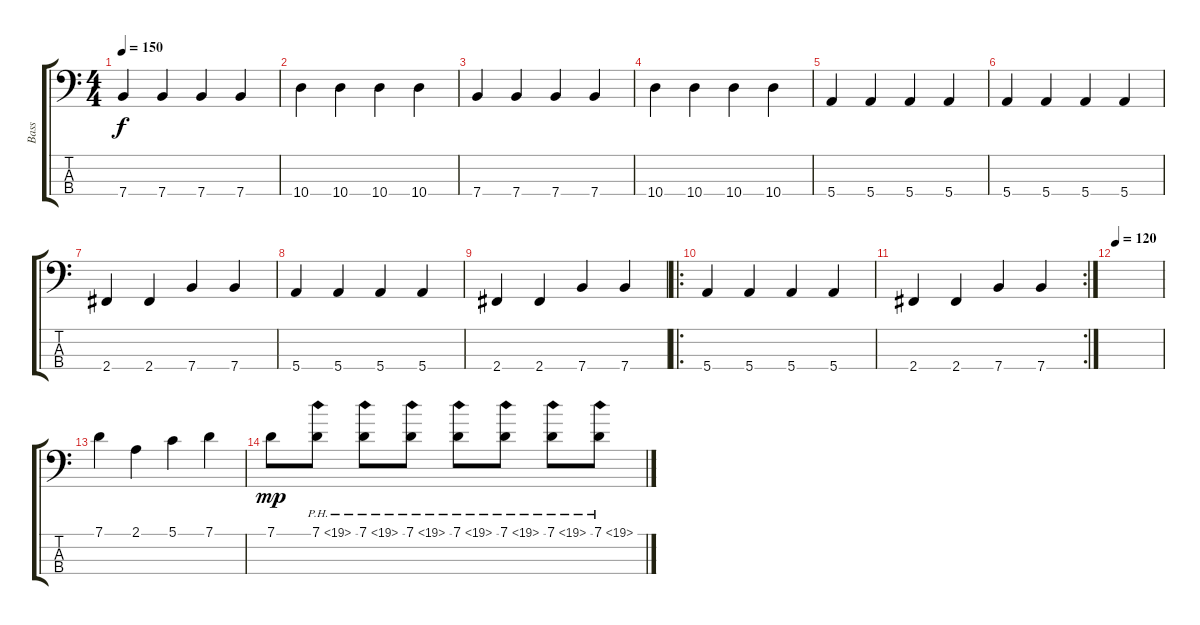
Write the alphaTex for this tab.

\track ("Bass" "Bass") {instrument electricbassfinger}
\staff {score tabs}
\tuning (G2 D2 A1 E1) {hide}
\ts (4 4)
\tempo 150
\clef f4
\ks c
7.4.4{dy f} 7.4.4 7.4.4 7.4.4 |
10.4.4 10.4.4 10.4.4 10.4.4 |
7.4.4 7.4.4 7.4.4 7.4.4 |
10.4.4 10.4.4 10.4.4 10.4.4 |
5.4.4 5.4.4 5.4.4 5.4.4 |
5.4.4 5.4.4 5.4.4 5.4.4 |
2.4.4 2.4.4 7.4.4 7.4.4 |
5.4.4 5.4.4 5.4.4 5.4.4 |
2.4.4 2.4.4 7.4.4 7.4.4 |
\ro
5.4.4 5.4.4 5.4.4 5.4.4 |
\rc 2
2.4.4 2.4.4 7.4.4 7.4.4 |
\tempo 120
|
7.1.4 2.1.4 5.1.4 7.1.4 |
7.1.8{dy mp} 7.1{ph 12}.8 7.1{ph 12}.8 7.1{ph 12}.8 7.1{ph 12}.8 7.1{ph 12}.8 7.1{ph 12}.8 7.1{ph 12}.8
